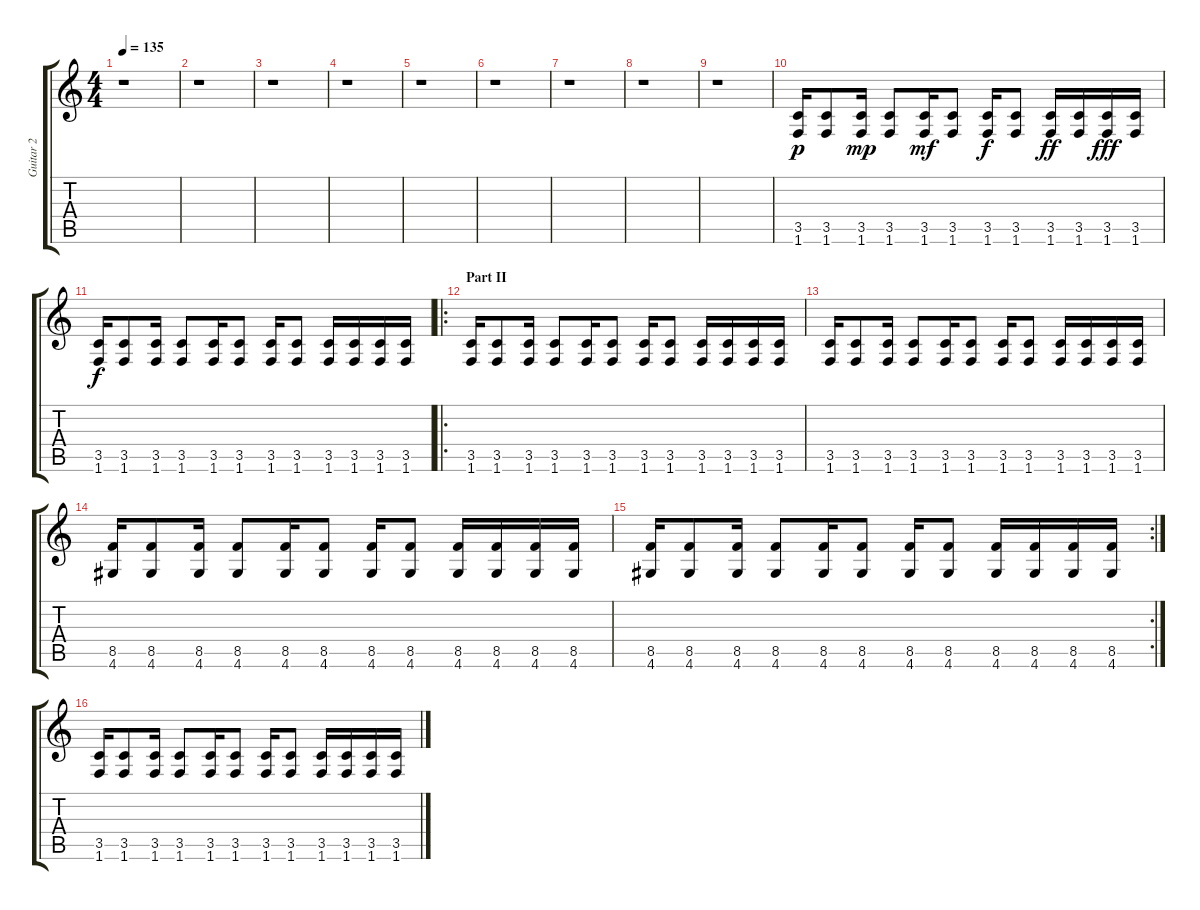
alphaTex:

\track ("Guitar 2" "Guitar 2") {instrument distortionguitar}
\staff {score tabs}
\tuning (E4 B3 G3 D3 A2 E2) {hide}
\ts (4 4)
\tempo 135
\clef g2
\ks c
r.1{dy f} |
r.1 |
r.1 |
r.1 |
r.1 |
r.1 |
r.1 |
r.1 |
r.1 |
(3.5 1.6).16{dy p} (3.5 1.6).8 (3.5 1.6).16{dy mp} (3.5 1.6).8 (3.5 1.6).16{dy mf} (3.5 1.6).8 (3.5 1.6).16{dy f} (3.5 1.6).8 (3.5 1.6).16{dy ff} (3.5 1.6).16 (3.5 1.6).16{dy fff} (3.5 1.6).16 |
(3.5 1.6).16{dy f} (3.5 1.6).8 (3.5 1.6).16 (3.5 1.6).8 (3.5 1.6).16 (3.5 1.6).8 (3.5 1.6).16 (3.5 1.6).8 (3.5 1.6).16 (3.5 1.6).16 (3.5 1.6).16 (3.5 1.6).16 |
\ro
\section ("" "Part II")
(3.5 1.6).16 (3.5 1.6).8 (3.5 1.6).16 (3.5 1.6).8 (3.5 1.6).16 (3.5 1.6).8 (3.5 1.6).16 (3.5 1.6).8 (3.5 1.6).16 (3.5 1.6).16 (3.5 1.6).16 (3.5 1.6).16 |
(3.5 1.6).16 (3.5 1.6).8 (3.5 1.6).16 (3.5 1.6).8 (3.5 1.6).16 (3.5 1.6).8 (3.5 1.6).16 (3.5 1.6).8 (3.5 1.6).16 (3.5 1.6).16 (3.5 1.6).16 (3.5 1.6).16 |
(8.5 4.6).16 (8.5 4.6).8 (8.5 4.6).16 (8.5 4.6).8 (8.5 4.6).16 (8.5 4.6).8 (8.5 4.6).16 (8.5 4.6).8 (8.5 4.6).16 (8.5 4.6).16 (8.5 4.6).16 (8.5 4.6).16 |
\rc 2
(8.5 4.6).16 (8.5 4.6).8 (8.5 4.6).16 (8.5 4.6).8 (8.5 4.6).16 (8.5 4.6).8 (8.5 4.6).16 (8.5 4.6).8 (8.5 4.6).16 (8.5 4.6).16 (8.5 4.6).16 (8.5 4.6).16 |
(3.5 1.6).16 (3.5 1.6).8 (3.5 1.6).16 (3.5 1.6).8 (3.5 1.6).16 (3.5 1.6).8 (3.5 1.6).16 (3.5 1.6).8 (3.5 1.6).16 (3.5 1.6).16 (3.5 1.6).16 (3.5 1.6).16
